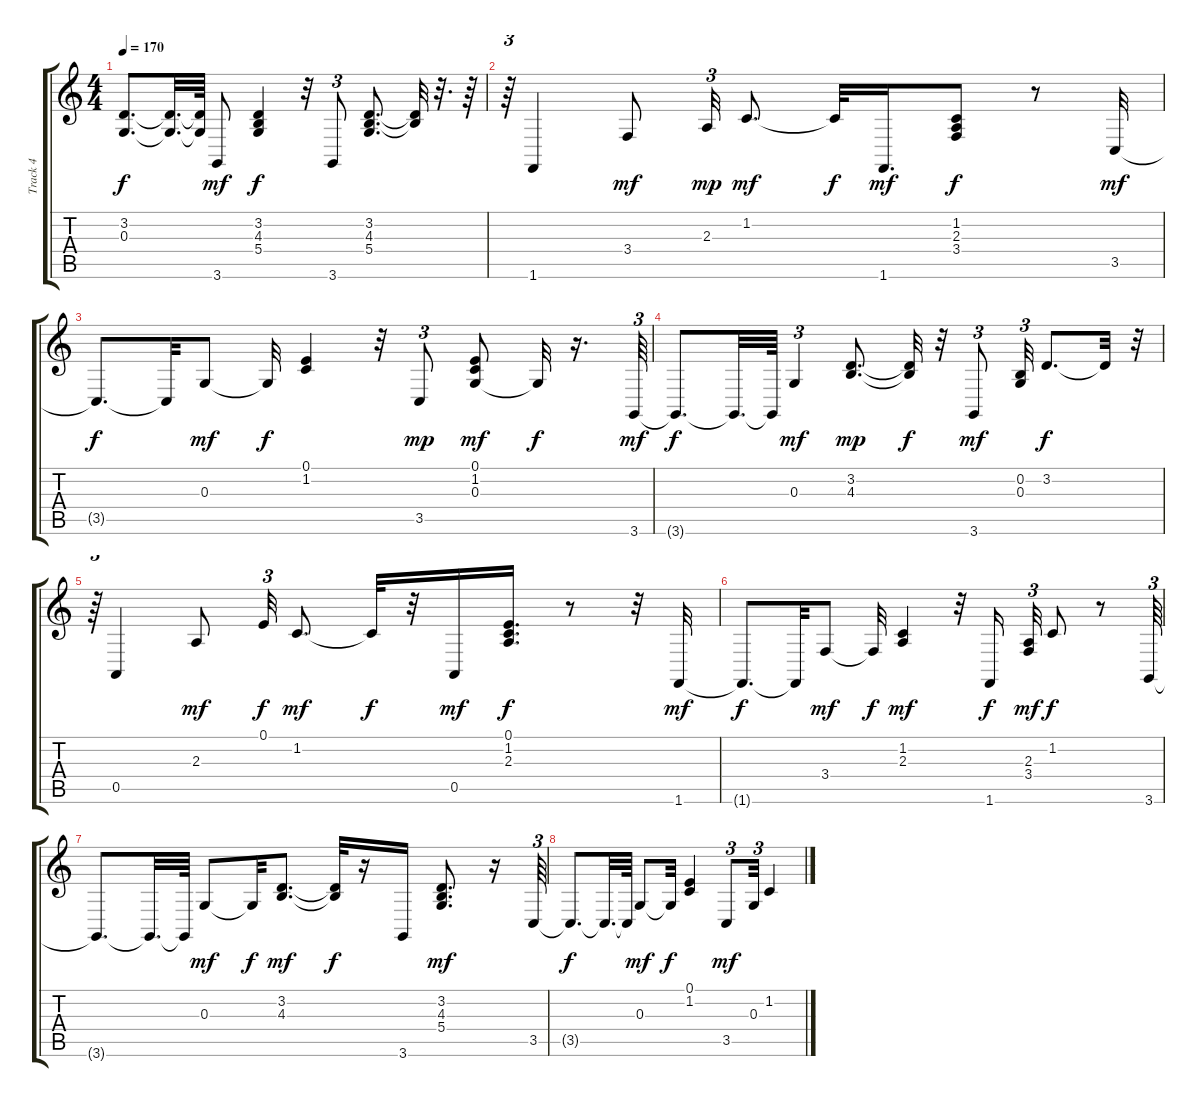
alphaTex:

\track ("Track 4" "Track 4") {instrument acousticgrandpiano}
\staff {score tabs}
\tuning (E4 B3 G3 D3 A2 E2) {hide}
\ts (4 4)
\tempo 170
\clef g2
\ks c
(3.2{t} 0.3{t}).8{d dy f} (3.2{t} 0.3{t}).32{d} (3.2{t} 0.3{t}).64 3.6.8{dy mf} (3.2 4.3 5.4).4{dy f} r.32 3.6.8{tu (3 2)} (3.2 4.3 5.4).8{d} (3.2{t} 4.3{t}).32 r.32{d} r.64 |
r.64{tu (3 2)} 1.6.4 3.4.8{dy mf} 2.3.32{tu (3 2) dy mp} 1.2.8{d dy mf} 1.2{t}.32{dy f} 1.6.16{d dy mf} (1.2 2.3 3.4).8{dy f} r.8 3.5.32{dy mf} |
3.5{t}.8{d dy f} 3.5{t}.32 0.3.8{dy mf} 0.3{t}.32{dy f} (0.1 1.2).4 r.32 3.5.8{tu (3 2) dy mp} (0.1 1.2 0.3).8{dy mf} 0.3{t}.32{dy f} r.16{d} 3.6.64{tu (3 2) dy mf} |
3.6{t}.8{d dy f} 3.6{t}.32{d} 3.6{t}.64 0.3.4{tu (3 2) dy mf} (3.2 4.3).8{d dy mp} (3.2{t} 4.3{t}).32{dy f} r.32 3.6.8{tu (3 2) dy mf} (0.2 0.3).32{tu (3 2)} 3.2.8{d dy f} 3.2{t}.32 r.32{tu (3 2)} |
r.64{tu (3 2)} 0.5.4 2.3.8{dy mf} 0.1.32{tu (3 2) dy f} 1.2.8{d dy mf} 1.2{t}.32{dy f} r.32 0.5.16{dy mf} (0.1 1.2 2.3).16{d dy f} r.8 r.32 1.6.32{dy mf} |
1.6{t}.8{d dy f} 1.6{t}.32 3.4.8{dy mf} 3.4{t}.32{dy f} (1.2 2.3).4{dy mf} r.32 1.6.16{dy f} (2.3 3.4).32{tu (3 2) dy mf} 1.2.8{dy f} r.8 3.6.64{tu (3 2)} |
3.6{t}.8{d} 3.6{t}.32{d} 3.6{t}.64 0.3.8{dy mf} 0.3{t}.32{dy f} (3.2 4.3).8{d dy mf} (3.2{t} 4.3{t}).32{dy f} r.16 3.6.16 (3.2 4.3 5.4).8{d dy mf} r.16 3.5.64{tu (3 2)} |
3.5{t}.8{d dy f} 3.5{t}.32{d} 3.5{t}.64 0.3.8{dy mf} 0.3{t}.32{dy f} (0.1 1.2).4 3.5.8{tu (3 2) dy mf} 0.3.32{tu (3 2)} 1.2.4
